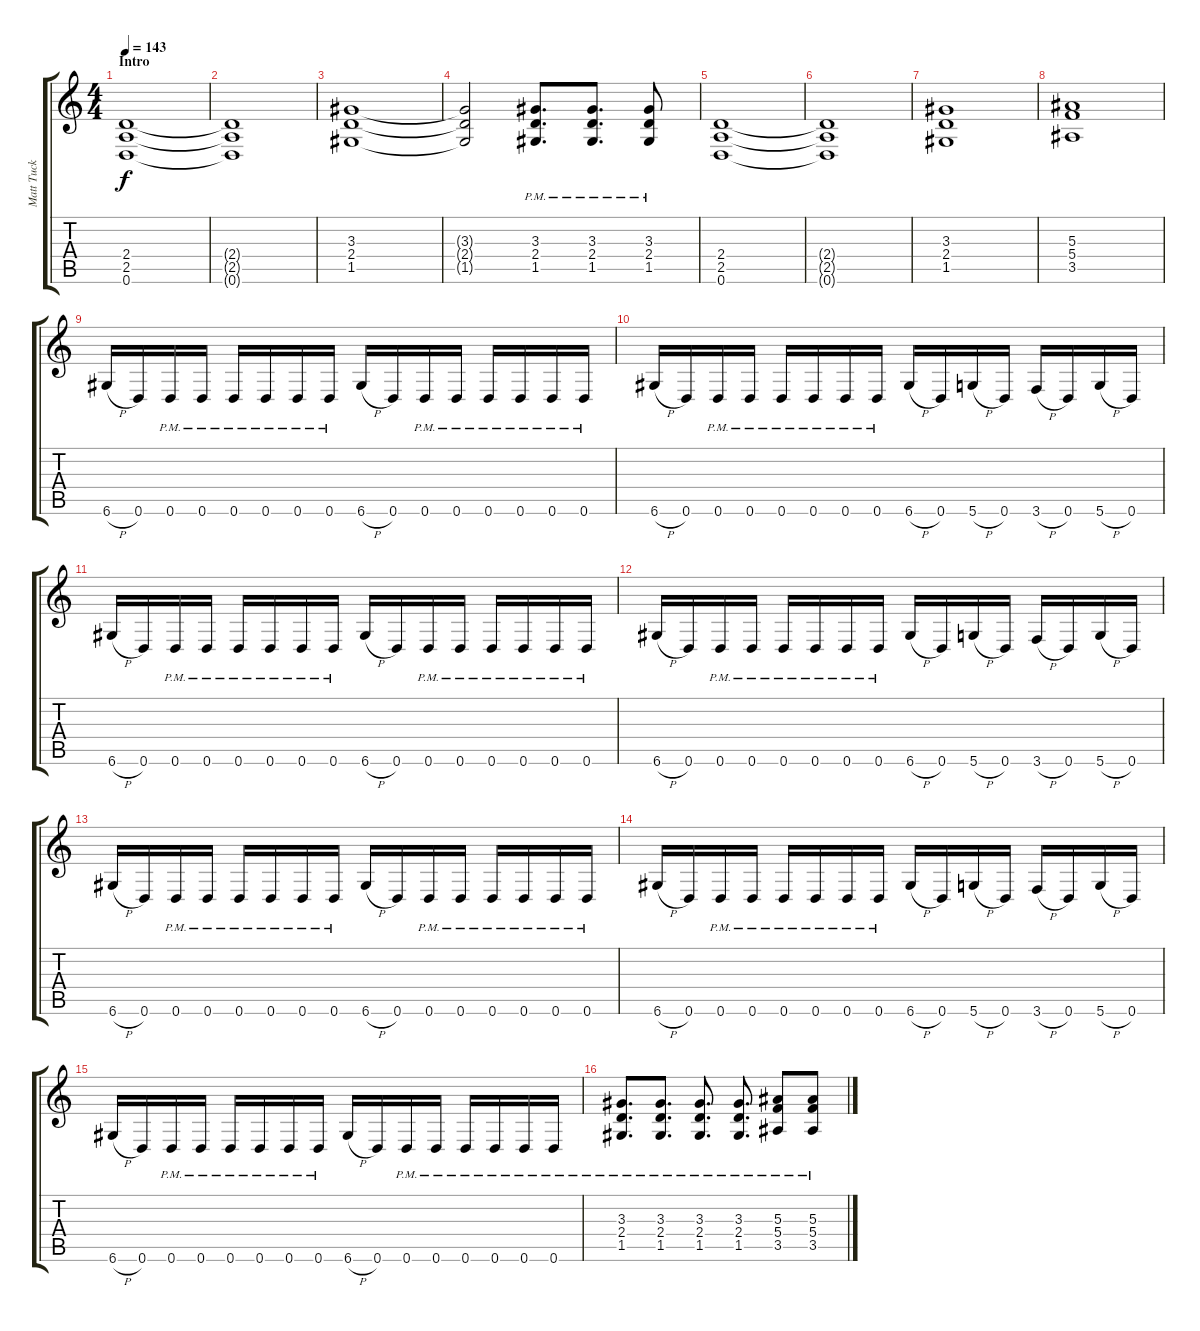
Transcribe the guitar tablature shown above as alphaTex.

\track ("Matt Tuck (Right)" "Matt Tuck ") {instrument distortionguitar}
\staff {score tabs}
\tuning (D4 A3 F3 C3 G2 D2) {hide}
\ts (4 4)
\section ("" "Intro")
\tempo 143
\clef g2
\ks c
(2.4 2.5 0.6).1{dy f instrument distortionguitar} |
(2.4{t} 2.5{t} 0.6{t}).1 |
(3.3 2.4 1.5).1 |
(3.3{t} 2.4{t} 1.5{t}).2 (3.3{pm} 2.4{pm} 1.5{pm}).8{d} (3.3{pm} 2.4{pm} 1.5{pm}).8{d} (3.3{pm} 2.4{pm} 1.5{pm}).8 |
(2.4 2.5 0.6).1 |
(2.4{t} 2.5{t} 0.6{t}).1 |
(3.3 2.4 1.5).1 |
(5.3 5.4 3.5).1 |
6.6{h}.16 0.6.16 0.6{pm}.16 0.6{pm}.16 0.6{pm}.16 0.6{pm}.16 0.6{pm}.16 0.6{pm}.16 6.6{h}.16 0.6.16 0.6{pm}.16 0.6{pm}.16 0.6{pm}.16 0.6{pm}.16 0.6{pm}.16 0.6{pm}.16 |
6.6{h}.16 0.6.16 0.6{pm}.16 0.6{pm}.16 0.6{pm}.16 0.6{pm}.16 0.6{pm}.16 0.6{pm}.16 6.6{h}.16 0.6.16 5.6{h}.16 0.6.16 3.6{h}.16 0.6.16 5.6{h}.16 0.6.16 |
6.6{h}.16 0.6.16 0.6{pm}.16 0.6{pm}.16 0.6{pm}.16 0.6{pm}.16 0.6{pm}.16 0.6{pm}.16 6.6{h}.16 0.6.16 0.6{pm}.16 0.6{pm}.16 0.6{pm}.16 0.6{pm}.16 0.6{pm}.16 0.6{pm}.16 |
6.6{h}.16 0.6.16 0.6{pm}.16 0.6{pm}.16 0.6{pm}.16 0.6{pm}.16 0.6{pm}.16 0.6{pm}.16 6.6{h}.16 0.6.16 5.6{h}.16 0.6.16 3.6{h}.16 0.6.16 5.6{h}.16 0.6.16 |
6.6{h}.16 0.6.16 0.6{pm}.16 0.6{pm}.16 0.6{pm}.16 0.6{pm}.16 0.6{pm}.16 0.6{pm}.16 6.6{h}.16 0.6.16 0.6{pm}.16 0.6{pm}.16 0.6{pm}.16 0.6{pm}.16 0.6{pm}.16 0.6{pm}.16 |
6.6{h}.16 0.6.16 0.6{pm}.16 0.6{pm}.16 0.6{pm}.16 0.6{pm}.16 0.6{pm}.16 0.6{pm}.16 6.6{h}.16 0.6.16 5.6{h}.16 0.6.16 3.6{h}.16 0.6.16 5.6{h}.16 0.6.16 |
6.6{h}.16 0.6.16 0.6{pm}.16 0.6{pm}.16 0.6{pm}.16 0.6{pm}.16 0.6{pm}.16 0.6{pm}.16 6.6{h}.16 0.6.16 0.6{pm}.16 0.6{pm}.16 0.6{pm}.16 0.6{pm}.16 0.6{pm}.16 0.6{pm}.16 |
(3.3{pm} 2.4{pm} 1.5{pm}).8{d} (3.3{pm} 2.4{pm} 1.5{pm}).8{d} (3.3{pm} 2.4{pm} 1.5{pm}).8{d} (3.3{pm} 2.4{pm} 1.5{pm}).8{d} (5.3{pm} 5.4{pm} 3.5{pm}).8 (5.3{pm} 5.4{pm} 3.5{pm}).8
